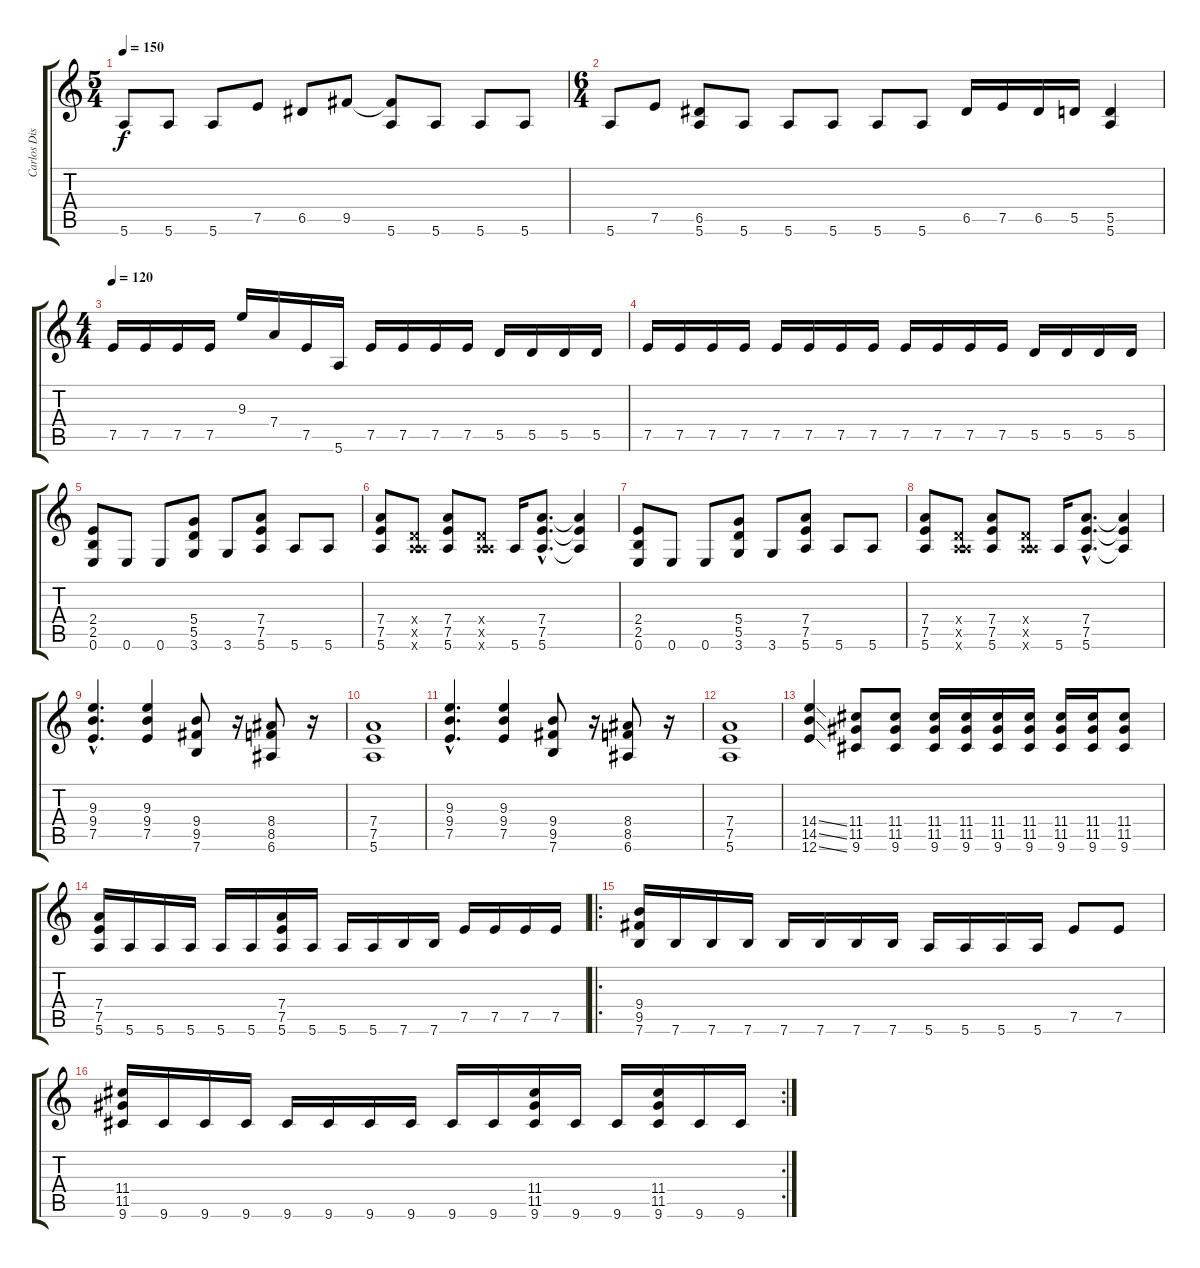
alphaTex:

\track ("Carlos Distortion" "Carlos Dis") {instrument distortionguitar}
\staff {score tabs}
\tuning (E4 B3 G3 D3 A2 E2) {hide}
\ts (5 4)
\tempo 150
\clef g2
\ks c
5.6.8{dy f} 5.6.8 5.6.8 7.5.8 6.5.8 9.5.8 (9.5{t} 5.6).8 5.6.8 5.6.8 5.6.8 |
\ts (6 4)
5.6.8 7.5.8 (6.5 5.6).8 5.6.8 5.6.8 5.6.8 5.6.8 5.6.8 6.5.16 7.5.16 6.5.16 5.5.16 (5.5 5.6).4 |
\ts (4 4)
\tempo 120
7.5.16 7.5.16 7.5.16 7.5.16 9.3.16 7.4.16 7.5.16 5.6.16 7.5.16 7.5.16 7.5.16 7.5.16 5.5.16 5.5.16 5.5.16 5.5.16 |
7.5.16 7.5.16 7.5.16 7.5.16 7.5.16 7.5.16 7.5.16 7.5.16 7.5.16 7.5.16 7.5.16 7.5.16 5.5.16 5.5.16 5.5.16 5.5.16 |
(2.4 2.5 0.6).8 0.6.8 0.6.8 (5.4 5.5 3.6).8 3.6.8 (7.4 7.5 5.6).8 5.6.8 5.6.8 |
(7.4 7.5 5.6).8 (0.4{x} 0.5{x} 5.6{x}).8 (7.4 7.5 5.6).8 (0.4{x} 0.5{x} 5.6{x}).8 5.6.16 (7.4{hac} 7.5{hac} 5.6{hac}).8{d} (7.4{t} 7.5{t} 5.6{t}).4 |
(2.4 2.5 0.6).8 0.6.8 0.6.8 (5.4 5.5 3.6).8 3.6.8 (7.4 7.5 5.6).8 5.6.8 5.6.8 |
(7.4 7.5 5.6).8 (0.4{x} 0.5{x} 5.6{x}).8 (7.4 7.5 5.6).8 (0.4{x} 0.5{x} 5.6{x}).8 5.6.16 (7.4{hac} 7.5{hac} 5.6{hac}).8{d} (7.4{t} 7.5{t} 5.6{t}).4 |
(9.3{hac} 9.4{hac} 7.5{hac}).4{d} (9.3 9.4 7.5).4 (9.4 9.5 7.6).8 r.16 (8.4 8.5 6.6).8 r.16 |
(7.4 7.5 5.6).1 |
(9.3{hac} 9.4{hac} 7.5{hac}).4{d} (9.3 9.4 7.5).4 (9.4 9.5 7.6).8 r.16 (8.4 8.5 6.6).8 r.16 |
(7.4 7.5 5.6).1 |
(14.4{ss} 14.5{ss} 12.6{ss}).4 (11.4 11.5 9.6).8 (11.4 11.5 9.6).8 (11.4 11.5 9.6).16 (11.4 11.5 9.6).16 (11.4 11.5 9.6).16 (11.4 11.5 9.6).16 (11.4 11.5 9.6).16 (11.4 11.5 9.6).16 (11.4 11.5 9.6).8 |
(7.4 7.5 5.6).16 5.6.16 5.6.16 5.6.16 5.6.16 5.6.16 (7.4 7.5 5.6).16 5.6.16 5.6.16 5.6.16 7.6.16 7.6.16 7.5.16 7.5.16 7.5.16 7.5.16 |
\ro
(9.4 9.5 7.6).16 7.6.16 7.6.16 7.6.16 7.6.16 7.6.16 7.6.16 7.6.16 5.6.16 5.6.16 5.6.16 5.6.16 7.5.8 7.5.8 |
\rc 2
(11.4 11.5 9.6).16 9.6.16 9.6.16 9.6.16 9.6.16 9.6.16 9.6.16 9.6.16 9.6.16 9.6.16 (11.4 11.5 9.6).16 9.6.16 9.6.16 (11.4 11.5 9.6).16 9.6.16 9.6.16
